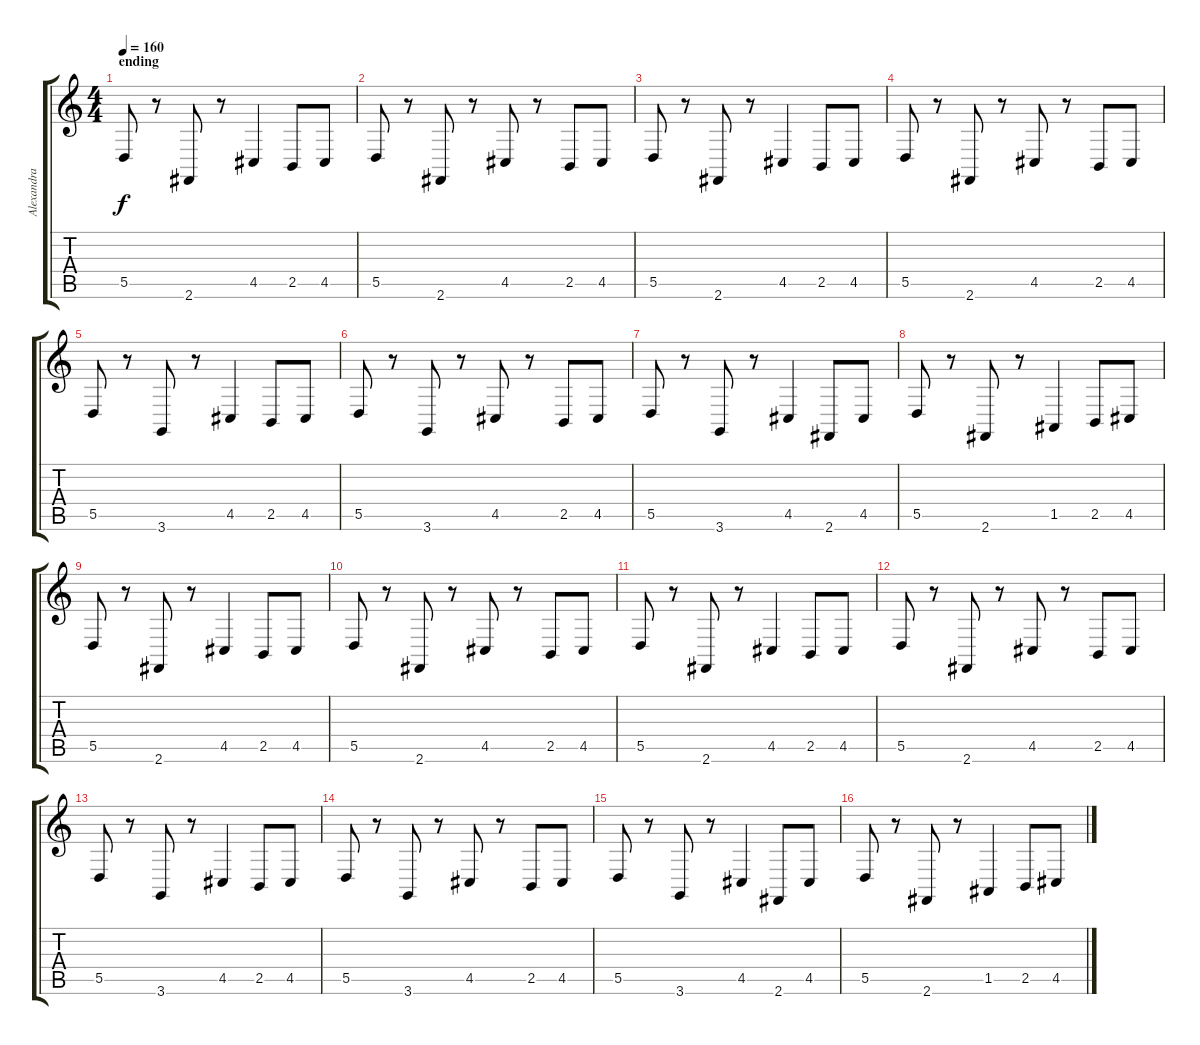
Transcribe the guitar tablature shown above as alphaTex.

\track ("Alexandra Didyk " "Alexandra ") {instrument cello}
\staff {score tabs}
\tuning (E4 B3 G3 D3 A2 E2) {hide}
\ts (4 4)
\section ("" "ending")
\tempo 160
\clef g2
\ks c
5.5.8{dy f} r.8 2.6.8 r.8 4.5.4 2.5.8 4.5.8 |
5.5.8 r.8 2.6.8 r.8 4.5.8 r.8 2.5.8 4.5.8 |
5.5.8 r.8 2.6.8 r.8 4.5.4 2.5.8 4.5.8 |
5.5.8 r.8 2.6.8 r.8 4.5.8 r.8 2.5.8 4.5.8 |
5.5.8 r.8 3.6.8 r.8 4.5.4 2.5.8 4.5.8 |
5.5.8 r.8 3.6.8 r.8 4.5.8 r.8 2.5.8 4.5.8 |
5.5.8 r.8 3.6.8 r.8 4.5.4 2.6.8 4.5.8 |
5.5.8 r.8 2.6.8 r.8 1.5.4 2.5.8 4.5.8 |
5.5.8 r.8 2.6.8 r.8 4.5.4 2.5.8 4.5.8 |
5.5.8 r.8 2.6.8 r.8 4.5.8 r.8 2.5.8 4.5.8 |
5.5.8 r.8 2.6.8 r.8 4.5.4 2.5.8 4.5.8 |
5.5.8 r.8 2.6.8 r.8 4.5.8 r.8 2.5.8 4.5.8 |
5.5.8 r.8 3.6.8 r.8 4.5.4 2.5.8 4.5.8 |
5.5.8 r.8 3.6.8 r.8 4.5.8 r.8 2.5.8 4.5.8 |
5.5.8 r.8 3.6.8 r.8 4.5.4 2.6.8 4.5.8 |
5.5.8 r.8 2.6.8 r.8 1.5.4 2.5.8 4.5.8
